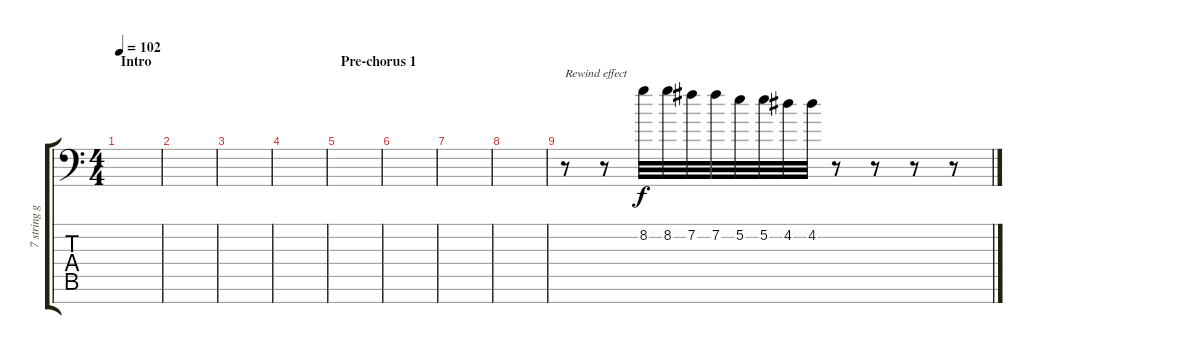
\track ("7 string guitar (Brad Delson)" "7 string g") {instrument overdrivenguitar}
\staff {score tabs}
\tuning (E4 B3 G3 D3 A2 E2 A1) {hide}
\ts (4 4)
\section ("" "Intro")
\tempo 102
\clef f4
\ks c
|
|
|
|
\section ("" "Pre-chorus 1")
|
|
|
|
r.8{txt "Rewind effect" volume 8 instrument guitarfretnoise} r.8 8.2.32 8.2.32 7.2.32 7.2.32 5.2.32 5.2.32 4.2.32 4.2.32 r.8 r.8 r.8 r.8
